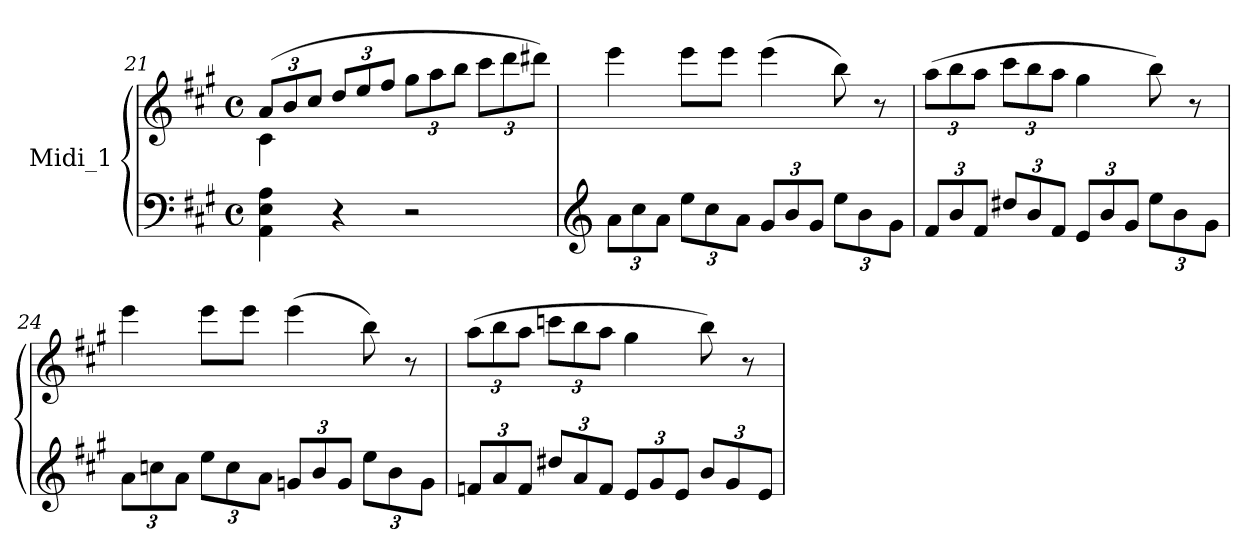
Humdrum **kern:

**kern	**kern
*part1	*part1
*staff2	*staff1
*I"Midi_1	*
!!LO:LB:g=z
*clefF4	*clefG2
*k[f#c#g#]	*k[f#c#g#]
*A:	*A:
*M4/4	*M4/4
*met(c)	*met(c)
=21	=21
*^	*
*	*	*Xbrackettup
*	*	*^
4AA\ 4E\ 4A\	2ryy	(>12a/L	4c#\
.	.	12b/	.
.	.	12cc#/J	.
4r	.	12dd/L	4ryy
.	.	12ee/	.
.	.	12ff#/J	.
2r	2ryy	12gg#\L	2ryy
.	.	12aa\	.
.	.	12bb\J	.
.	.	12ccc#\L	.
.	.	12ddd\	.
.	.	12ddd#X\J)	.
*v	*v	*	*
*	*v	*v
!!LO:LB:g=z
=22	=22
*clefG2	*
*Xbrackettup	*
*	*MM85
12a\L	4eee\
12cc#\	.
12a\J	.
12ee\L	8eee\L
12cc#\	.
.	8eee\J
12a\J	.
12g#/L	(>4eee\
12b/	.
12g#/J	.
12ee\L	8bb\)
12b\	.
.	8r
12g#\J	.
=23	=23
12f#/L	(>12aa\L
12b/	12bb\
12f#/J	12aa\J
12dd#X/L	12ccc#\L
12b/	12bb\
12f#/J	12aa\J
12e/L	4gg#\
12b/	.
12g#/J	.
12ee\L	8bb\)
12b\	.
.	8r
12g#\J	.
=24	=24
12a\L	4eee\
12ccn\	.
12a\J	.
12ee\L	8eee\L
12cc\	.
.	8eee\J
12a\J	.
12gn/L	(>4eee\
12b/	.
12g/J	.
12ee\L	8bb\)
12b\	.
.	8r
12g\J	.
!!LO:LB:g=z
=25	=25
12fn/L	(>12aa\L
12a/	12bb\
12f/J	12aa\J
12dd#X/L	12cccn\L
12a/	12bb\
12f/J	12aa\J
12e/L	4gg#i\
12g#i/	.
12e/J	.
12b/L	8bb\)
12g#/	.
.	8r
12e/J	.
=	=
*-	*-
